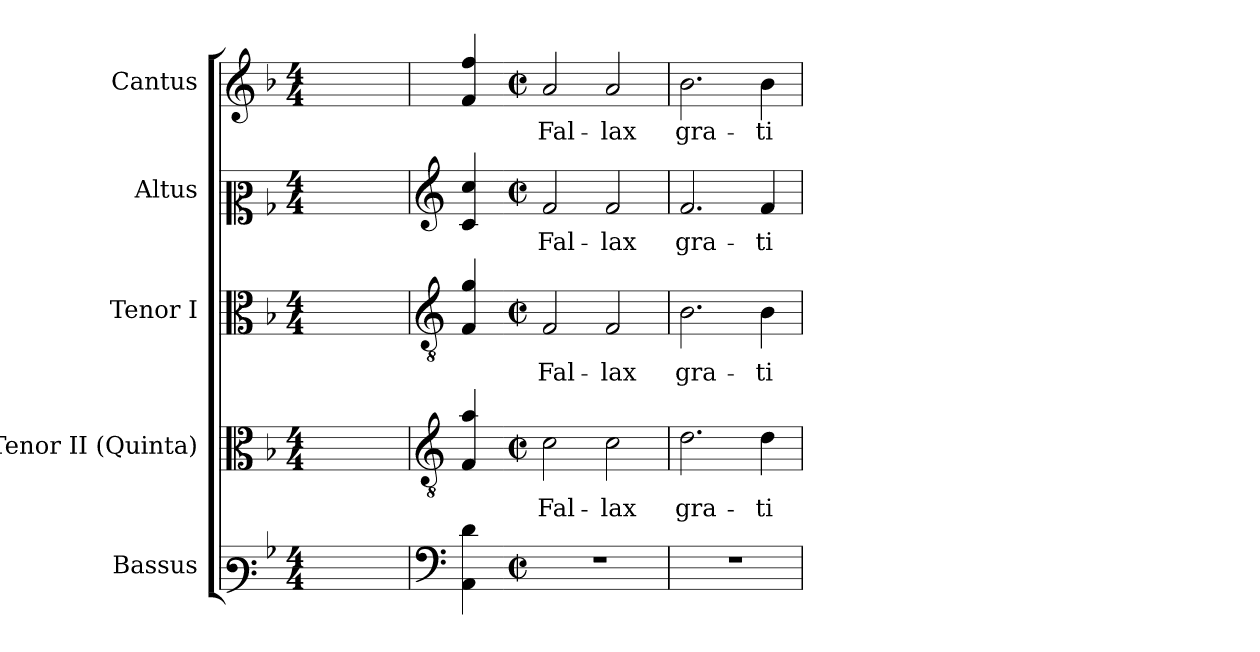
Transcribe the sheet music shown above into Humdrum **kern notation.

**kern	**kern	**text	**kern	**text	**kern	**text	**kern	**text
*part5	*part4	*part4	*part3	*part3	*part2	*part2	*part1	*part1
*staff5	*staff4	*staff4	*staff3	*staff3	*staff2	*staff2	*staff1	*staff1
*I"Bassus	*I"Tenor II (Quinta)	*	*I"Tenor I	*	*I"Altus	*	*I"Cantus	*
*I'B.	*I'T.	*	*I'T.	*	*I'A.	*	*I'S.	*
!!LO:PB:g=z
*clefF3	*clefC3	*	*clefC3	*	*clefC2	*	*clefG2	*
*	*ITrd7c12	*	*ITrd7c12	*	*	*	*	*
*k[b-]	*k[b-]	*	*k[b-]	*	*k[b-]	*	*k[b-]	*
*F:	*F:	*	*F:	*	*F:	*	*F:	*
*M4/4	*M4/4	*	*M4/4	*	*M4/4	*	*M4/4	*
=1	=1	=1	=1	=1	=1	=1	=1	=1
1ryy	1ryy	.	1ryy	.	1ryy	.	1ryy	.
=2	=2	=2	=2	=2	=2	=2	=2	=2
*clefF4	*clefGv2	*	*clefGv2	*	*clefG2	*	*	*
4AAi\ 4di	4FFi/ 4Ai	.	4FFi/ 4Gi	.	4ci/ 4cci	.	4fi/ 4ffi	.
=1-	=1-	=1-	=1-	=1-	=1-	=1-	=1-	=1-
*M2/2	*M2/2	*	*M2/2	*	*M2/2	*	*M2/2	*
*met(c|)	*met(c|)	*	*met(c|)	*	*met(c|)	*	*met(c|)	*
!	!	!LO:LY:b:color=#000000	!	!	!	!	!	!
!	!	!	!	!LO:LY:b:color=#000000	!	!	!	!
!	!	!	!	!	!	!LO:LY:b:color=#000000	!	!
!	!	!	!	!	!	!	!	!LO:LY:b:color=#000000
1r	2Ci\	Fal-	2FFi/	Fal-	2fi/	Fal-	2ai/	Fal-
!	!	!LO:LY:b:color=#000000	!	!	!	!	!	!
!	!	!	!	!LO:LY:b:color=#000000	!	!	!	!
!	!	!	!	!	!	!LO:LY:b:color=#000000	!	!
!	!	!	!	!	!	!	!	!LO:LY:b:color=#000000
.	2Ci\	-lax	2FFi/	-lax	2fi/	-lax	2ai/	-lax
=2	=2	=2	=2	=2	=2	=2	=2	=2
!	!	!LO:LY:b:color=#000000	!	!	!	!	!	!
!	!	!	!	!LO:LY:b:color=#000000	!	!	!	!
!	!	!	!	!	!	!LO:LY:b:color=#000000	!	!
!	!	!	!	!	!	!	!	!LO:LY:b:color=#000000
1r	2.Di\	gra-	2.BB-i\	gra-	2.fi/	gra-	2.b-i\	gra-
!	!	!LO:LY:b:color=#000000	!	!	!	!	!	!
!	!	!	!	!LO:LY:b:color=#000000	!	!	!	!
!	!	!	!	!	!	!LO:LY:b:color=#000000	!	!
!	!	!	!	!	!	!	!	!LO:LY:b:color=#000000
.	4Di\	-ti-	4BB-i\	-ti-	4fi/	-ti-	4b-i\	-ti-
=	=	=	=	=	=	=	=	=
*-	*-	*-	*-	*-	*-	*-	*-	*-
